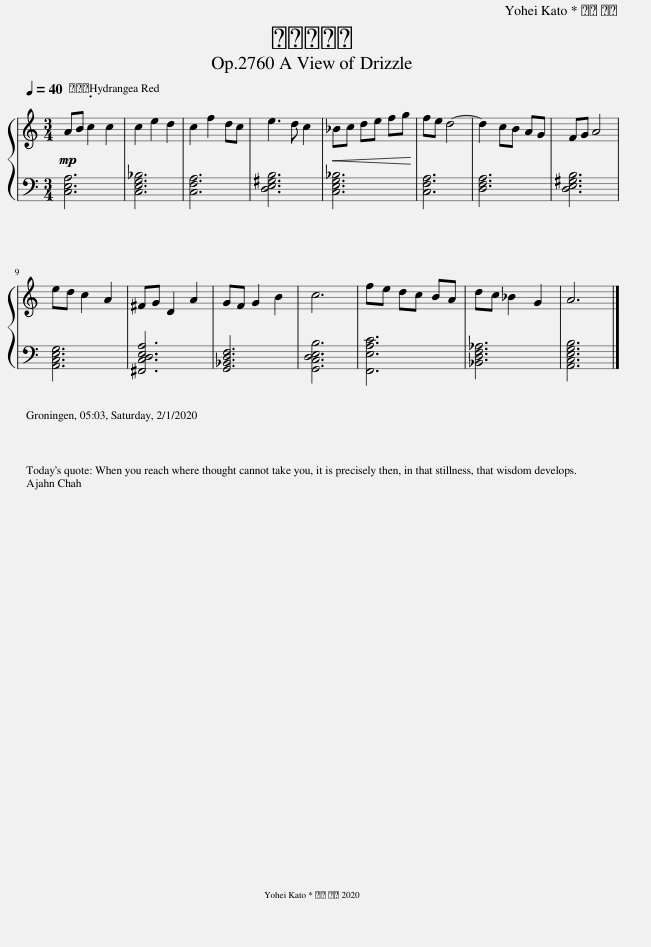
X:1
%%score { 1 | 2 }
L:1/8
Q:1/4=40
M:3/4
I:linebreak $
K:C
V:1 treble
V:2 bass
V:1
!mp! AB c2 c2 | c2 e2 d2 | c2 f2 dc | e3 d c2 |!<(! _Bc de fg!<)! | %5
 fe d4- | d2 cB AG | FG A4 |$ ed c2 A2 | ^FG D2 A2 | %10
 GF G2 B2 | c6 | fe dc BA | dc _B2 G2 | A6 |] %15
V:2
 [C,E,A,]6 | [C,E,G,_B,]6 | [C,F,A,]6 | [D,E,^G,B,]6 | [C,E,G,_B,]6 | %5
 [C,F,A,]6 | [D,F,A,]6 | [D,E,^G,B,]6 |$ [A,,C,E,G,]6 | [^F,,C,D,E,A,]6 | %10
 [G,,_B,,D,F,]6 | [G,,C,D,E,B,]6 | [F,,E,A,C]6 | [_B,,D,F,_A,]6 | [A,,C,E,G,B,]6 |] %15
